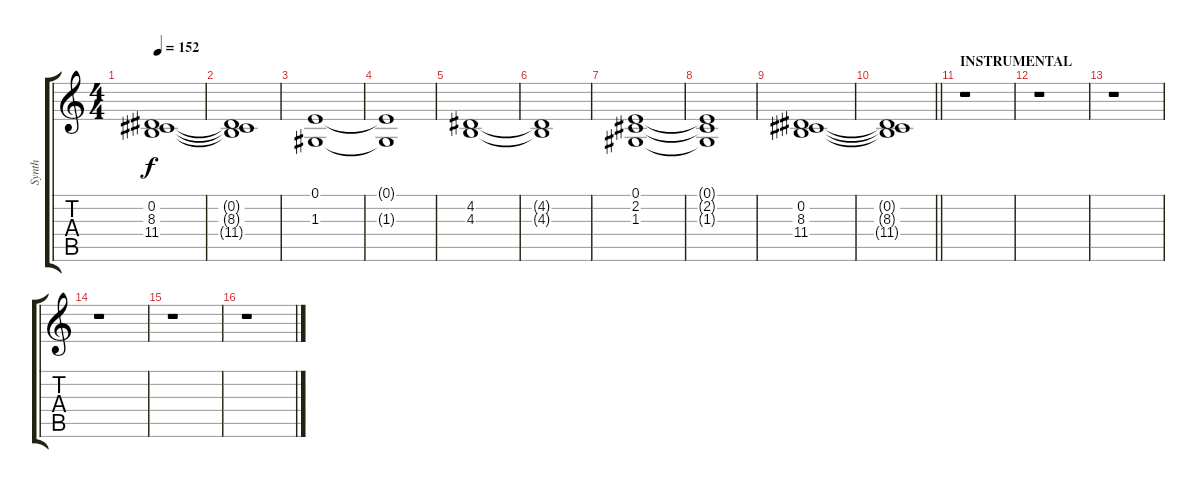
\track ("Synth" "Synth") {instrument stringensemble1}
\staff {score tabs}
\tuning (E4 B3 G3 D3 A2 E2) {hide}
\ts (4 4)
\tempo 152
\clef g2
\ks c
(0.2 8.3 11.4).1{dy f} |
(0.2{t} 8.3{t} 11.4{t}).1 |
(0.1 1.3).1 |
(0.1{t} 1.3{t}).1 |
(4.2 4.3).1 |
(4.2{t} 4.3{t}).1 |
(0.1 2.2 1.3).1 |
(0.1{t} 2.2{t} 1.3{t}).1 |
(0.2 8.3 11.4).1 |
\barLineRight lightlight
(0.2{t} 8.3{t} 11.4{t}).1 |
\section ("" "INSTRUMENTAL")
r.1 |
r.1 |
r.1 |
r.1 |
r.1 |
r.1
